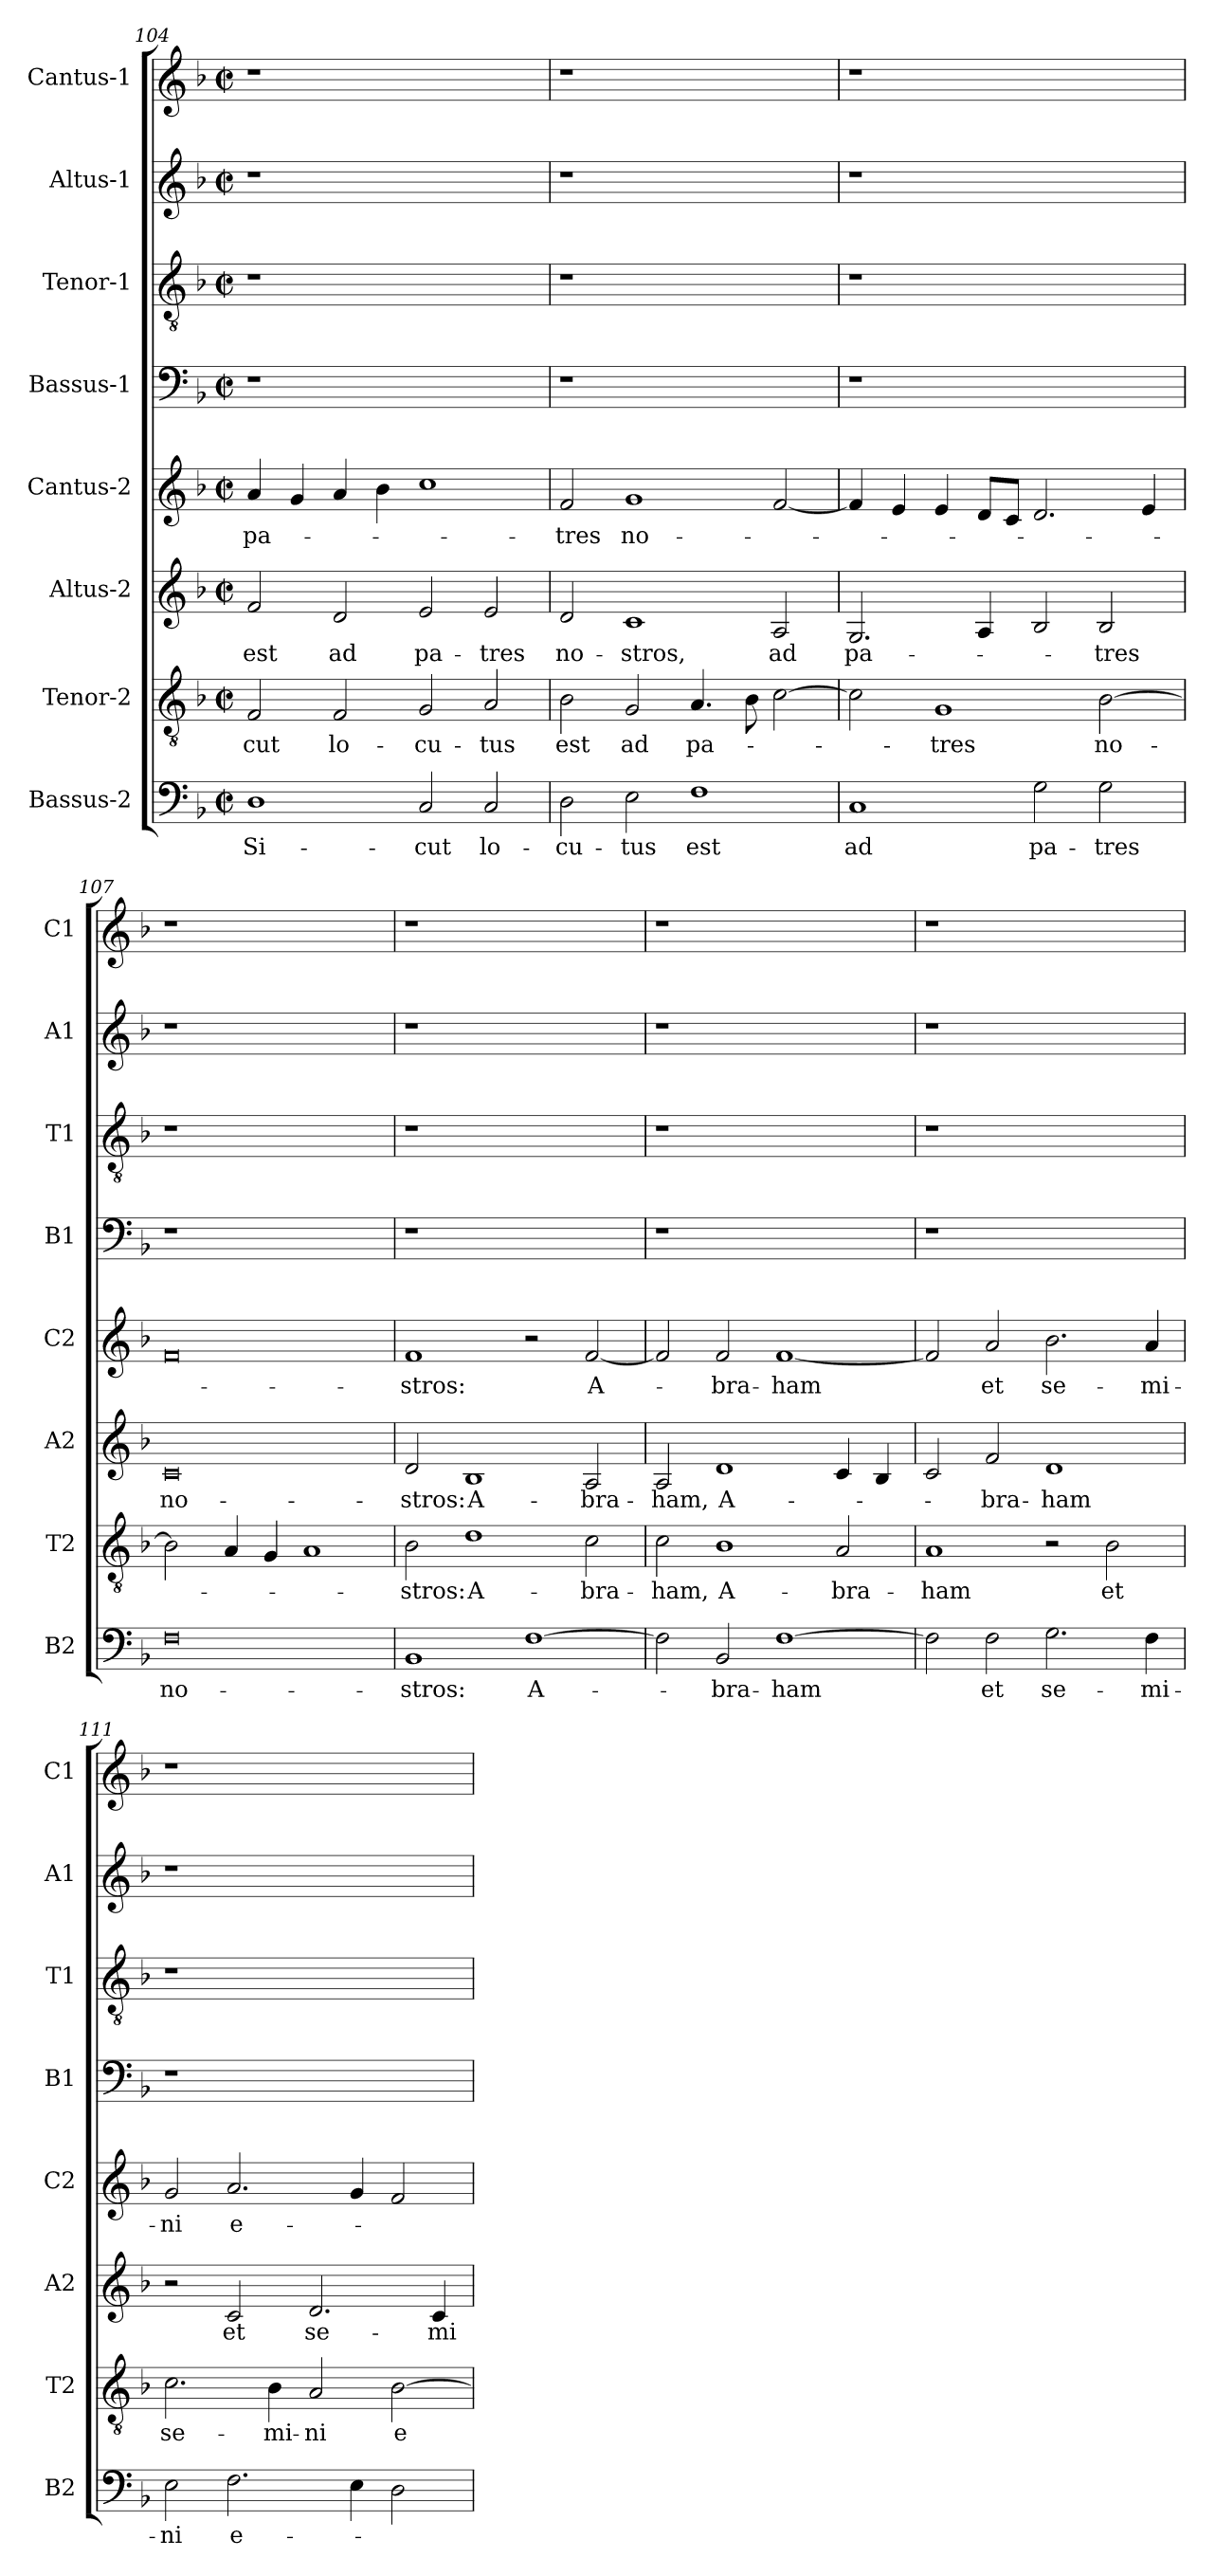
**kern	**text	**kern	**text	**kern	**text	**kern	**text	**kern	**kern	**kern	**kern
*part8	*part8	*part7	*part7	*part6	*part6	*part5	*part5	*part4	*part3	*part2	*part1
*staff8	*staff8	*staff7	*staff7	*staff6	*staff6	*staff5	*staff5	*staff4	*staff3	*staff2	*staff1
*I"Bassus-2	*	*I"Tenor-2	*	*I"Altus-2	*	*I"Cantus-2	*	*I"Bassus-1	*I"Tenor-1	*I"Altus-1	*I"Cantus-1
*I'B2	*	*I'T2	*	*I'A2	*	*I'C2	*	*I'B1	*I'T1	*I'A1	*I'C1
*clefF4	*	*clefGv2	*	*clefG2	*	*clefG2	*	*clefF4	*clefGv2	*clefG2	*clefG2
*k[b-]	*	*k[b-]	*	*k[b-]	*	*k[b-]	*	*k[b-]	*k[b-]	*k[b-]	*k[b-]
*F:	*	*F:	*	*F:	*	*F:	*	*F:	*F:	*F:	*F:
*M2/2	*	*M2/2	*	*M2/2	*	*M2/2	*	*M2/2	*M2/2	*M2/2	*M2/2
*met(c|)	*	*met(c|)	*	*met(c|)	*	*met(c|)	*	*met(c|)	*met(c|)	*met(c|)	*met(c|)
=104	=104	=104	=104	=104	=104	=104	=104	=104	=104	=104	=104
!	!LO:LY:b	!	!LO:LY:b	!	!LO:LY:b	!	!LO:LY:b	!	!	!	!
1D	Si-	2F/	-cut	2f/	est	4a/	pa-	1r	1r	1r	1r
.	.	.	.	.	.	4g/	.	.	.	.	.
!	!	!	!LO:LY:b	!	!LO:LY:b	!	!	!	!	!	!
.	.	2F/	lo-	2d/	ad	4a/	.	.	.	.	.
.	.	.	.	.	.	4b-\	.	.	.	.	.
!	!LO:LY:b	!	!LO:LY:b	!	!LO:LY:b	!	!	!	!	!	!
2C/	-cut	2G/	-cu-	2e/	pa-	1cc	.	1ryy	1ryy	1ryy	1ryy
!	!LO:LY:b	!	!LO:LY:b	!	!LO:LY:b	!	!	!	!	!	!
2C/	lo-	2A/	-tus	2e/	-tres	.	.	.	.	.	.
=105	=105	=105	=105	=105	=105	=105	=105	=105	=105	=105	=105
!	!LO:LY:b	!	!LO:LY:b	!	!LO:LY:b	!	!LO:LY:b	!	!	!	!
2D\	-cu-	2B-\	est	2d/	no-	2f/	-tres	1r	1r	1r	1r
!	!LO:LY:b	!	!LO:LY:b	!	!LO:LY:b	!	!LO:LY:b	!	!	!	!
2E\	-tus	2G/	ad	1c	-stros,	1g	no-	.	.	.	.
!	!LO:LY:b	!	!LO:LY:b	!	!	!	!	!	!	!	!
1F	est	4.A/	pa-	.	.	.	.	1ryy	1ryy	1ryy	1ryy
.	.	8B-\	.	.	.	.	.	.	.	.	.
!	!	!	!	!	!LO:LY:b	!	!	!	!	!	!
.	.	[2c\	.	2A/	ad	[2f/	.	.	.	.	.
=106	=106	=106	=106	=106	=106	=106	=106	=106	=106	=106	=106
!	!LO:LY:b	!	!	!	!LO:LY:b	!	!	!	!	!	!
1C	ad	2c\]	.	2.G/	pa-	4f/]	.	1r	1r	1r	1r
.	.	.	.	.	.	4e/	.	.	.	.	.
!	!	!	!LO:LY:b	!	!	!	!	!	!	!	!
.	.	1G	-tres	.	.	4e/	.	.	.	.	.
.	.	.	.	4A/	.	8d/L	.	.	.	.	.
.	.	.	.	.	.	8c/J	.	.	.	.	.
!	!LO:LY:b	!	!	!	!	!	!	!	!	!	!
2G\	pa-	.	.	2B-/	.	2.d/	.	1ryy	1ryy	1ryy	1ryy
!	!LO:LY:b	!	!LO:LY:b	!	!LO:LY:b	!	!	!	!	!	!
2G\	-tres	[2B-\	no-	2B-/	-tres	.	.	.	.	.	.
.	.	.	.	.	.	4e/	.	.	.	.	.
!!LO:PB:g=z
=107	=107	=107	=107	=107	=107	=107	=107	=107	=107	=107	=107
!	!LO:LY:b	!	!	!	!LO:LY:b	!	!	!	!	!	!
0F	no-	2B-\]	.	0c	no-	0f	.	1r	1r	1r	1r
.	.	4A/	.	.	.	.	.	.	.	.	.
.	.	4G/	.	.	.	.	.	.	.	.	.
.	.	1A	.	.	.	.	.	1ryy	1ryy	1ryy	1ryy
=108	=108	=108	=108	=108	=108	=108	=108	=108	=108	=108	=108
!	!LO:LY:b	!	!LO:LY:b	!	!LO:LY:b	!	!LO:LY:b	!	!	!	!
1BB-	-stros:	2B-\	-stros:	2d/	-stros:	1f	-stros:	1r	1r	1r	1r
!	!	!	!LO:LY:b	!	!LO:LY:b	!	!	!	!	!	!
.	.	1d	A-	1B-	A-	.	.	.	.	.	.
!	!LO:LY:b	!	!	!	!	!	!	!	!	!	!
[1F	A-	.	.	.	.	2r	.	1ryy	1ryy	1ryy	1ryy
!	!	!	!LO:LY:b	!	!LO:LY:b	!	!LO:LY:b	!	!	!	!
.	.	2c\	-bra-	2A/	-bra-	[2f/	A-	.	.	.	.
=109	=109	=109	=109	=109	=109	=109	=109	=109	=109	=109	=109
!	!	!	!LO:LY:b	!	!LO:LY:b	!	!	!	!	!	!
2F\]	.	2c\	-ham,	2A/	-ham,	2f/]	.	1r	1r	1r	1r
!	!LO:LY:b	!	!LO:LY:b	!	!LO:LY:b	!	!LO:LY:b	!	!	!	!
2BB-/	-bra-	1B-	A-	1d	A-	2f/	-bra-	.	.	.	.
!	!LO:LY:b	!	!	!	!	!	!LO:LY:b	!	!	!	!
[1F	-ham	.	.	.	.	[1f	-ham	1ryy	1ryy	1ryy	1ryy
!	!	!	!LO:LY:b	!	!	!	!	!	!	!	!
.	.	2A/	-bra-	4c/	.	.	.	.	.	.	.
.	.	.	.	4B-/	.	.	.	.	.	.	.
=110	=110	=110	=110	=110	=110	=110	=110	=110	=110	=110	=110
!	!	!	!LO:LY:b	!	!	!	!	!	!	!	!
2F\]	.	1A	-ham	2c/	.	2f/]	.	1r	1r	1r	1r
!	!LO:LY:b	!	!	!	!LO:LY:b	!	!LO:LY:b	!	!	!	!
2F\	et	.	.	2f/	-bra-	2a/	et	.	.	.	.
!	!LO:LY:b	!	!	!	!LO:LY:b	!	!LO:LY:b	!	!	!	!
2.G\	se-	2r	.	1d	-ham	2.b-\	se-	1ryy	1ryy	1ryy	1ryy
!	!	!	!LO:LY:b	!	!	!	!	!	!	!	!
.	.	2B-\	et	.	.	.	.	.	.	.	.
!	!LO:LY:b	!	!	!	!	!	!LO:LY:b	!	!	!	!
4F\	-mi-	.	.	.	.	4a/	-mi-	.	.	.	.
=111	=111	=111	=111	=111	=111	=111	=111	=111	=111	=111	=111
!	!LO:LY:b	!	!LO:LY:b	!	!	!	!LO:LY:b	!	!	!	!
2E\	-ni	2.c\	se-	2r	.	2g/	-ni	1r	1r	1r	1r
!	!LO:LY:b	!	!	!	!LO:LY:b	!	!LO:LY:b	!	!	!	!
2.F\	e-	.	.	2c/	et	2.a/	e-	.	.	.	.
!	!	!	!LO:LY:b	!	!	!	!	!	!	!	!
.	.	4B-\	-mi-	.	.	.	.	.	.	.	.
!	!	!	!LO:LY:b	!	!LO:LY:b	!	!	!	!	!	!
.	.	2A/	-ni	2.d/	se-	.	.	1ryy	1ryy	1ryy	1ryy
4E\	.	.	.	.	.	4g/	.	.	.	.	.
!	!	!	!LO:LY:b	!	!	!	!	!	!	!	!
2D\	.	[2B-\	e-	.	.	2f/	.	.	.	.	.
!	!	!	!	!	!LO:LY:b	!	!	!	!	!	!
.	.	.	.	4c/	-mi-	.	.	.	.	.	.
=	=	=	=	=	=	=	=	=	=	=	=
*-	*-	*-	*-	*-	*-	*-	*-	*-	*-	*-	*-
